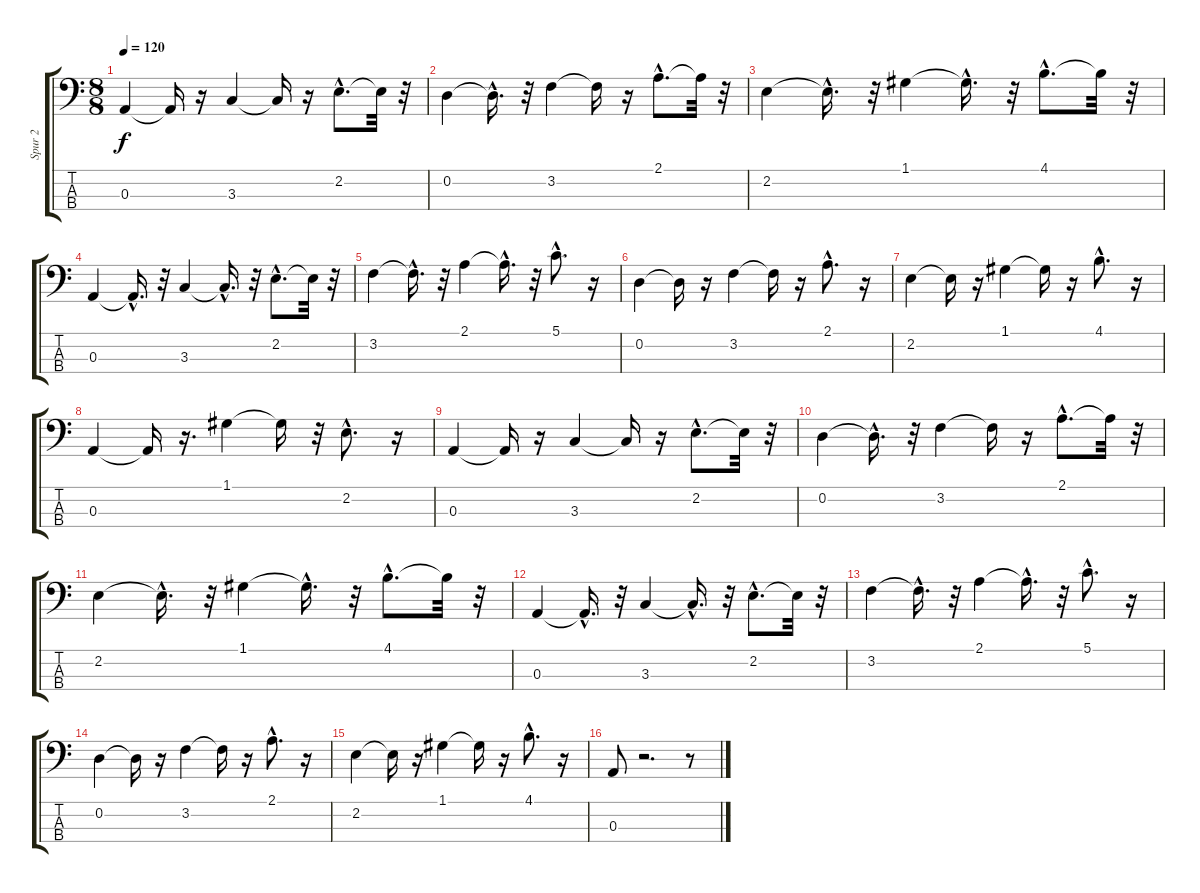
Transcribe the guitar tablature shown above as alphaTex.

\track ("Spur 2" "Spur 2") {instrument acousticguitarnylon}
\staff {score tabs}
\tuning (G2 D2 A1 E1) {hide}
\ts (8 8)
\tempo 120
\clef f4
\ks c
0.3.4{dy f} 0.3{t}.16 r.16 3.3.4 3.3{t}.16 r.16 2.2{hac}.8{d} 2.2{t}.32 r.32 |
0.2.4 0.2{hac t}.16{d} r.32 3.2.4 3.2{t}.16 r.16 2.1{hac}.8{d} 2.1{t}.32 r.32 |
2.2.4 2.2{hac t}.16{d} r.32 1.1.4 1.1{hac t}.16{d} r.32 4.1{hac}.8{d} 4.1{t}.32 r.32 |
0.3.4 0.3{hac t}.16{d} r.32 3.3.4 3.3{hac t}.16{d} r.32 2.2{hac}.8{d} 2.2{t}.32 r.32 |
3.2.4 3.2{hac t}.16{d} r.32 2.1.4 2.1{hac t}.16{d} r.32 5.1{hac}.8{d} r.16 |
0.2.4 0.2{t}.16 r.16 3.2.4 3.2{t}.16 r.16 2.1{hac}.8{d} r.16 |
2.2.4 2.2{t}.16 r.16 1.1.4 1.1{t}.16 r.16 4.1{hac}.8{d} r.16 |
0.3.4 0.3{t}.16 r.16{d} 1.1.4 1.1{t}.16 r.32 2.2{hac}.8{d} r.16 |
0.3.4 0.3{t}.16 r.16 3.3.4 3.3{t}.16 r.16 2.2{hac}.8{d} 2.2{t}.32 r.32 |
0.2.4 0.2{hac t}.16{d} r.32 3.2.4 3.2{t}.16 r.16 2.1{hac}.8{d} 2.1{t}.32 r.32 |
2.2.4 2.2{hac t}.16{d} r.32 1.1.4 1.1{hac t}.16{d} r.32 4.1{hac}.8{d} 4.1{t}.32 r.32 |
0.3.4 0.3{hac t}.16{d} r.32 3.3.4 3.3{hac t}.16{d} r.32 2.2{hac}.8{d} 2.2{t}.32 r.32 |
3.2.4 3.2{hac t}.16{d} r.32 2.1.4 2.1{hac t}.16{d} r.32 5.1{hac}.8{d} r.16 |
0.2.4 0.2{t}.16 r.16 3.2.4 3.2{t}.16 r.16 2.1{hac}.8{d} r.16 |
2.2.4 2.2{t}.16 r.16 1.1.4 1.1{t}.16 r.16 4.1{hac}.8{d} r.16 |
0.3.8 r.2{d} r.8
